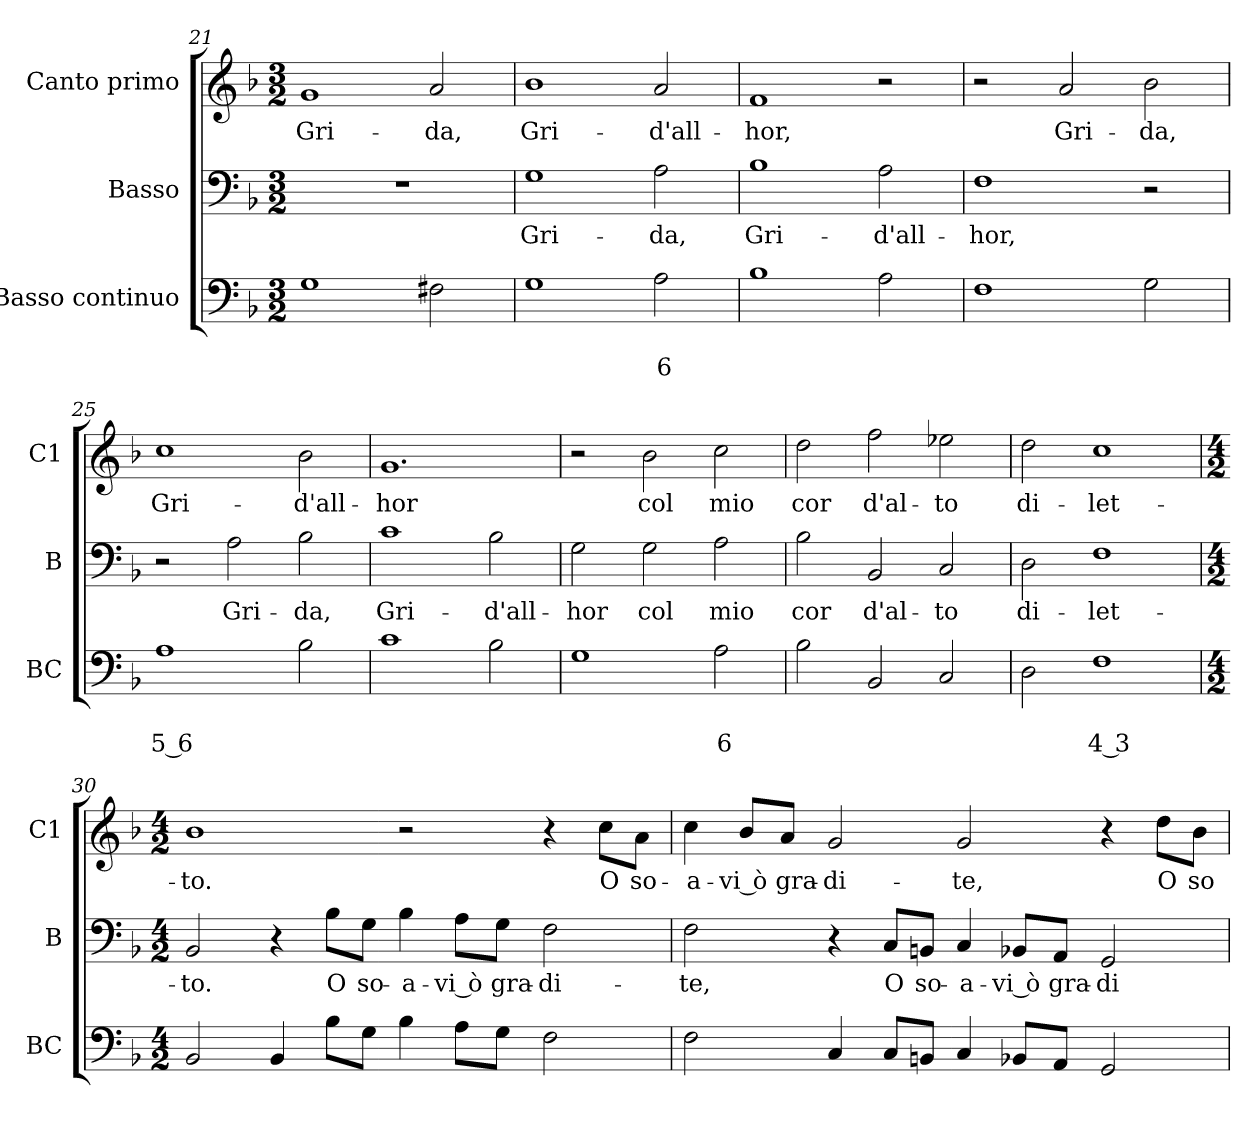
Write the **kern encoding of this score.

**kern	**text	**text	**kern	**text	**kern	**text
*part3	*part3	*part3	*part2	*part2	*part1	*part1
*staff3	*staff3	*staff3	*staff2	*staff2	*staff1	*staff1
*I"Basso continuo	*	*	*I"Basso	*	*I"Canto primo	*
*I'BC	*	*	*I'B	*	*I'C1	*
*clefF4	*	*	*clefF4	*	*clefG2	*
*k[b-]	*	*	*k[b-]	*	*k[b-]	*
*F:	*	*	*F:	*	*F:	*
*M3/2	*	*	*M3/2	*	*M3/2	*
=21	=21	=21	=21	=21	=21	=21
!	!	!	!	!	!	!LO:LY:b
1G	.	.	1.r	.	1g	Gri-
!	!	!	!	!	!	!LO:LY:b
2F#X\	.	.	.	.	2a/	-da,
=22	=22	=22	=22	=22	=22	=22
!	!	!	!	!LO:LY:b	!	!LO:LY:b
1G	.	.	1G	Gri-	1b-	Gri-
!	!	!LO:LY:b	!	!LO:LY:b	!	!LO:LY:b
2A\	.	6	2A\	-da,	2a/	-d'all-
=23	=23	=23	=23	=23	=23	=23
!	!	!	!	!LO:LY:b	!	!LO:LY:b
1B-	.	.	1B-	Gri-	1f	-hor,
!	!	!	!	!LO:LY:b	!	!
2A\	.	.	2A\	-d'all-	2r	.
!!LO:LB:g=z
=24	=24	=24	=24	=24	=24	=24
!	!	!	!	!LO:LY:b	!	!
1F	.	.	1F	-hor,	2r	.
!	!	!	!	!	!	!LO:LY:b
.	.	.	.	.	2a/	Gri-
!	!	!	!	!	!	!LO:LY:b
2G\	.	.	2r	.	2b-\	-da,
=25	=25	=25	=25	=25	=25	=25
!	!	!LO:LY:b	!	!	!	!LO:LY:b
1A	.	5 6	2r	.	1cc	Gri-
!	!	!	!	!LO:LY:b	!	!
.	.	.	2A\	Gri-	.	.
!	!	!	!	!LO:LY:b	!	!LO:LY:b
2B-\	.	.	2B-\	-da,	2b-\	-d'all-
=26	=26	=26	=26	=26	=26	=26
!	!	!	!	!LO:LY:b	!	!LO:LY:b
1c	.	.	1c	Gri-	1.g	-hor
!	!	!	!	!LO:LY:b	!	!
2B-\	.	.	2B-\	-d'all-	.	.
=27	=27	=27	=27	=27	=27	=27
!	!	!	!	!LO:LY:b	!	!
1G	.	.	2G\	-hor	2r	.
!	!	!	!	!LO:LY:b	!	!LO:LY:b
.	.	.	2G\	col	2b-\	col
!	!	!LO:LY:b	!	!LO:LY:b	!	!LO:LY:b
2A\	.	6	2A\	mio	2cc\	mio
=28	=28	=28	=28	=28	=28	=28
!	!	!	!	!LO:LY:b	!	!LO:LY:b
2B-\	.	.	2B-\	cor	2dd\	cor
!	!	!	!	!LO:LY:b	!	!LO:LY:b
2BB-/	.	.	2BB-/	d'al-	2ff\	d'al-
!	!	!	!	!LO:LY:b	!	!LO:LY:b
2C/	.	.	2C/	-to	2ee-X\	-to
=29	=29	=29	=29	=29	=29	=29
!	!	!	!	!LO:LY:b	!	!LO:LY:b
2D\	.	.	2D\	di-	2dd\	di-
!	!	!LO:LY:b	!	!LO:LY:b	!	!LO:LY:b
1F	.	4 3	1F	-let-	1cc	-let-
!!LO:LB:g=z
=30	=30	=30	=30	=30	=30	=30
*M4/2	*	*	*M4/2	*	*M4/2	*
!	!	!	!	!LO:LY:b	!	!LO:LY:b
2BB-/	.	.	2BB-/	-to.	1b-	-to.
4BB-/	.	.	4r	.	.	.
!	!	!	!	!LO:LY:b	!	!
8B-\L	.	.	8B-\L	O	.	.
!	!	!	!	!LO:LY:b	!	!
8G\J	.	.	8G\J	so-	.	.
!	!	!	!	!LO:LY:b	!	!
4B-\	.	.	4B-\	-a-	2r	.
!	!	!	!	!LO:LY:b	!	!
8A\L	.	.	8A\L	-vi ò	.	.
!	!	!	!	!LO:LY:b	!	!
8G\J	.	.	8G\J	gra-	.	.
!	!	!	!	!LO:LY:b	!	!
2F\	.	.	2F\	-di-	4r	.
!	!	!	!	!	!	!LO:LY:b
.	.	.	.	.	8cc\L	O
!	!	!	!	!	!	!LO:LY:b
.	.	.	.	.	8a\J	so-
=31	=31	=31	=31	=31	=31	=31
!	!	!	!	!LO:LY:b	!	!LO:LY:b
2F\	.	.	2F\	-te,	4cc\	-a-
!	!	!	!	!	!	!LO:LY:b
.	.	.	.	.	8b-/L	-vi ò
!	!	!	!	!	!	!LO:LY:b
.	.	.	.	.	8a/J	gra-
!	!	!	!	!	!	!LO:LY:b
4C/	.	.	4r	.	2g/	-di-
!	!	!	!	!LO:LY:b	!	!
8C/L	.	.	8C/L	O	.	.
!	!	!	!	!LO:LY:b	!	!
8BBn/J	.	.	8BBn/J	so-	.	.
!	!	!	!	!LO:LY:b	!	!LO:LY:b
4C/	.	.	4C/	-a-	2g/	-te,
!	!	!	!	!LO:LY:b	!	!
8BB-X/L	.	.	8BB-X/L	-vi ò	.	.
!	!	!	!	!LO:LY:b	!	!
8AA/J	.	.	8AA/J	gra-	.	.
!	!	!	!	!LO:LY:b	!	!
2GG/	.	.	2GG/	-di-	4r	.
!	!	!	!	!	!	!LO:LY:b
.	.	.	.	.	8dd\L	O
!	!	!	!	!	!	!LO:LY:b
.	.	.	.	.	8b-\J	so-
=	=	=	=	=	=	=
*-	*-	*-	*-	*-	*-	*-
